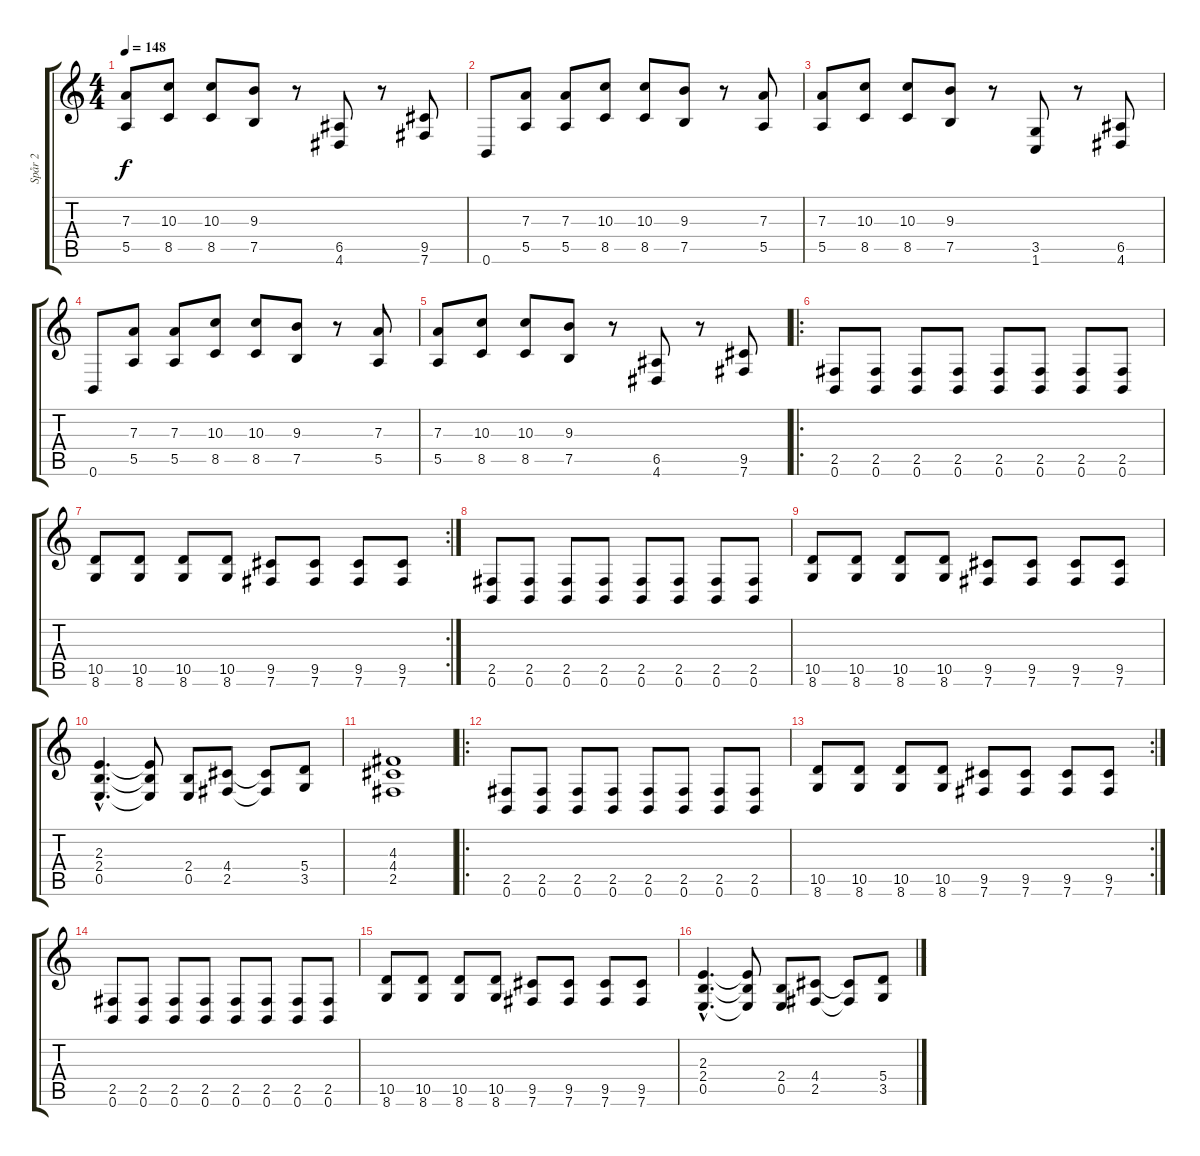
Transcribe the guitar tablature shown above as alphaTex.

\track ("Spår 2" "Spår 2") {instrument distortionguitar}
\staff {score tabs}
\tuning (B3 Gb3 D3 A2 E2 B1) {hide}
\ts (4 4)
\tempo 148
\clef g2
\ks c
(7.3 5.5).8{dy f} (10.3 8.5).8 (10.3 8.5).8 (9.3 7.5).8 r.8 (6.5 4.6).8 r.8 (9.5 7.6).8 |
0.6.8 (7.3 5.5).8 (7.3 5.5).8 (10.3 8.5).8 (10.3 8.5).8 (9.3 7.5).8 r.8 (7.3 5.5).8 |
(7.3 5.5).8 (10.3 8.5).8 (10.3 8.5).8 (9.3 7.5).8 r.8 (3.5 1.6).8 r.8 (6.5 4.6).8 |
0.6.8 (7.3 5.5).8 (7.3 5.5).8 (10.3 8.5).8 (10.3 8.5).8 (9.3 7.5).8 r.8 (7.3 5.5).8 |
(7.3 5.5).8 (10.3 8.5).8 (10.3 8.5).8 (9.3 7.5).8 r.8 (6.5 4.6).8 r.8 (9.5 7.6).8 |
\ro
(2.5 0.6).8 (2.5 0.6).8 (2.5 0.6).8 (2.5 0.6).8 (2.5 0.6).8 (2.5 0.6).8 (2.5 0.6).8 (2.5 0.6).8 |
\rc 2
(10.5 8.6).8 (10.5 8.6).8 (10.5 8.6).8 (10.5 8.6).8 (9.5 7.6).8 (9.5 7.6).8 (9.5 7.6).8 (9.5 7.6).8 |
(2.5 0.6).8 (2.5 0.6).8 (2.5 0.6).8 (2.5 0.6).8 (2.5 0.6).8 (2.5 0.6).8 (2.5 0.6).8 (2.5 0.6).8 |
(10.5 8.6).8 (10.5 8.6).8 (10.5 8.6).8 (10.5 8.6).8 (9.5 7.6).8 (9.5 7.6).8 (9.5 7.6).8 (9.5 7.6).8 |
(2.3{hac} 2.4{hac} 0.5{hac}).4{d} (2.3{t} 2.4{t} 0.5{t}).8 (2.4 0.5).8 (4.4 2.5).8 (4.4{t} 2.5{t}).8 (5.4 3.5).8 |
(4.3 4.4 2.5).1 |
\ro
(2.5 0.6).8 (2.5 0.6).8 (2.5 0.6).8 (2.5 0.6).8 (2.5 0.6).8 (2.5 0.6).8 (2.5 0.6).8 (2.5 0.6).8 |
\rc 2
(10.5 8.6).8 (10.5 8.6).8 (10.5 8.6).8 (10.5 8.6).8 (9.5 7.6).8 (9.5 7.6).8 (9.5 7.6).8 (9.5 7.6).8 |
(2.5 0.6).8 (2.5 0.6).8 (2.5 0.6).8 (2.5 0.6).8 (2.5 0.6).8 (2.5 0.6).8 (2.5 0.6).8 (2.5 0.6).8 |
(10.5 8.6).8 (10.5 8.6).8 (10.5 8.6).8 (10.5 8.6).8 (9.5 7.6).8 (9.5 7.6).8 (9.5 7.6).8 (9.5 7.6).8 |
(2.3{hac} 2.4{hac} 0.5{hac}).4{d} (2.3{t} 2.4{t} 0.5{t}).8 (2.4 0.5).8 (4.4 2.5).8 (4.4{t} 2.5{t}).8 (5.4 3.5).8
